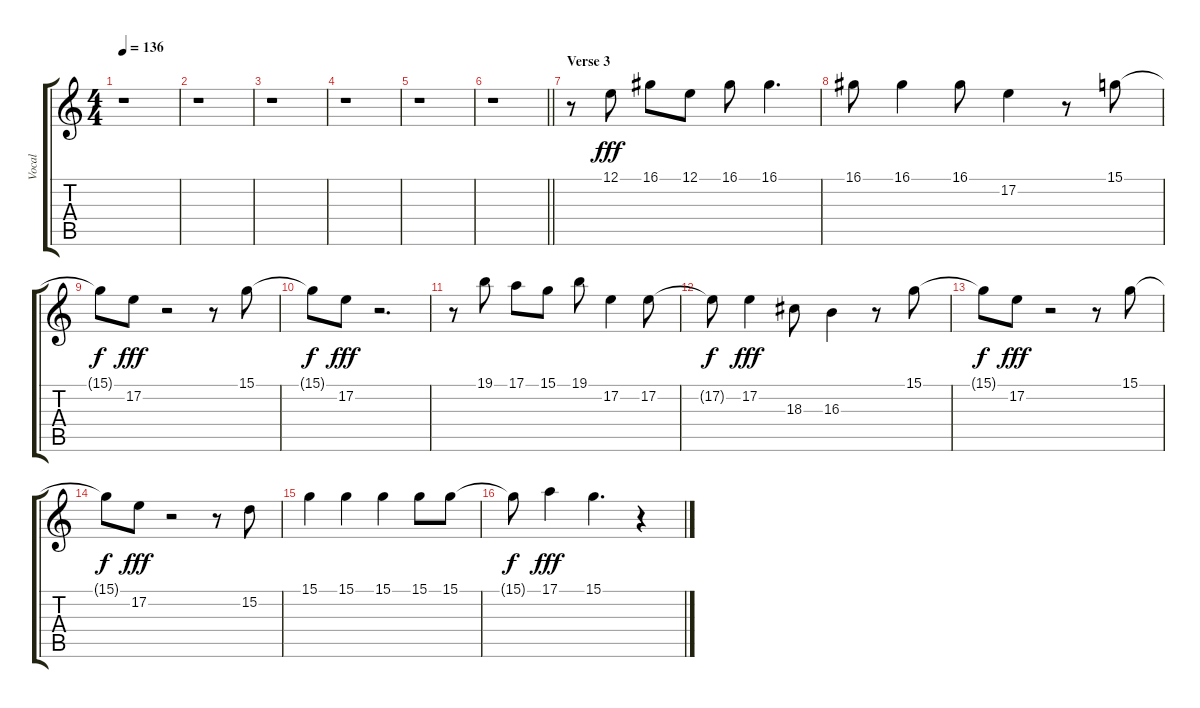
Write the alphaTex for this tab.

\track ("Vocal" "Vocal") {instrument lead2sawtooth}
\staff {score tabs}
\tuning (E4 B3 G3 D3 A2 E2) {hide}
\ts (4 4)
\tempo 136
\clef g2
\ks c
r.1{dy fff} |
r.1 |
r.1 |
r.1 |
r.1 |
\barLineRight lightlight
r.1 |
\section ("" "Verse 3")
r.8 12.1.8 16.1.8 12.1.8 16.1.8 16.1.4{d} |
16.1.8 16.1.4 16.1.8 17.2.4 r.8 15.1.8 |
15.1{t}.8{dy f} 17.2.8{dy fff} r.2 r.8 15.1.8 |
15.1{t}.8{dy f} 17.2.8{dy fff} r.2{d} |
r.8 19.1.8 17.1.8 15.1.8 19.1.8 17.2.4 17.2.8 |
17.2{t}.8{dy f} 17.2.4{dy fff} 18.3.8 16.3.4 r.8 15.1.8 |
15.1{t}.8{dy f} 17.2.8{dy fff} r.2 r.8 15.1.8 |
15.1{t}.8{dy f} 17.2.8{dy fff} r.2 r.8 15.2.8 |
15.1.4 15.1.4 15.1.4 15.1.8 15.1.8 |
15.1{t}.8{dy f} 17.1.4{dy fff} 15.1.4{d} r.4
